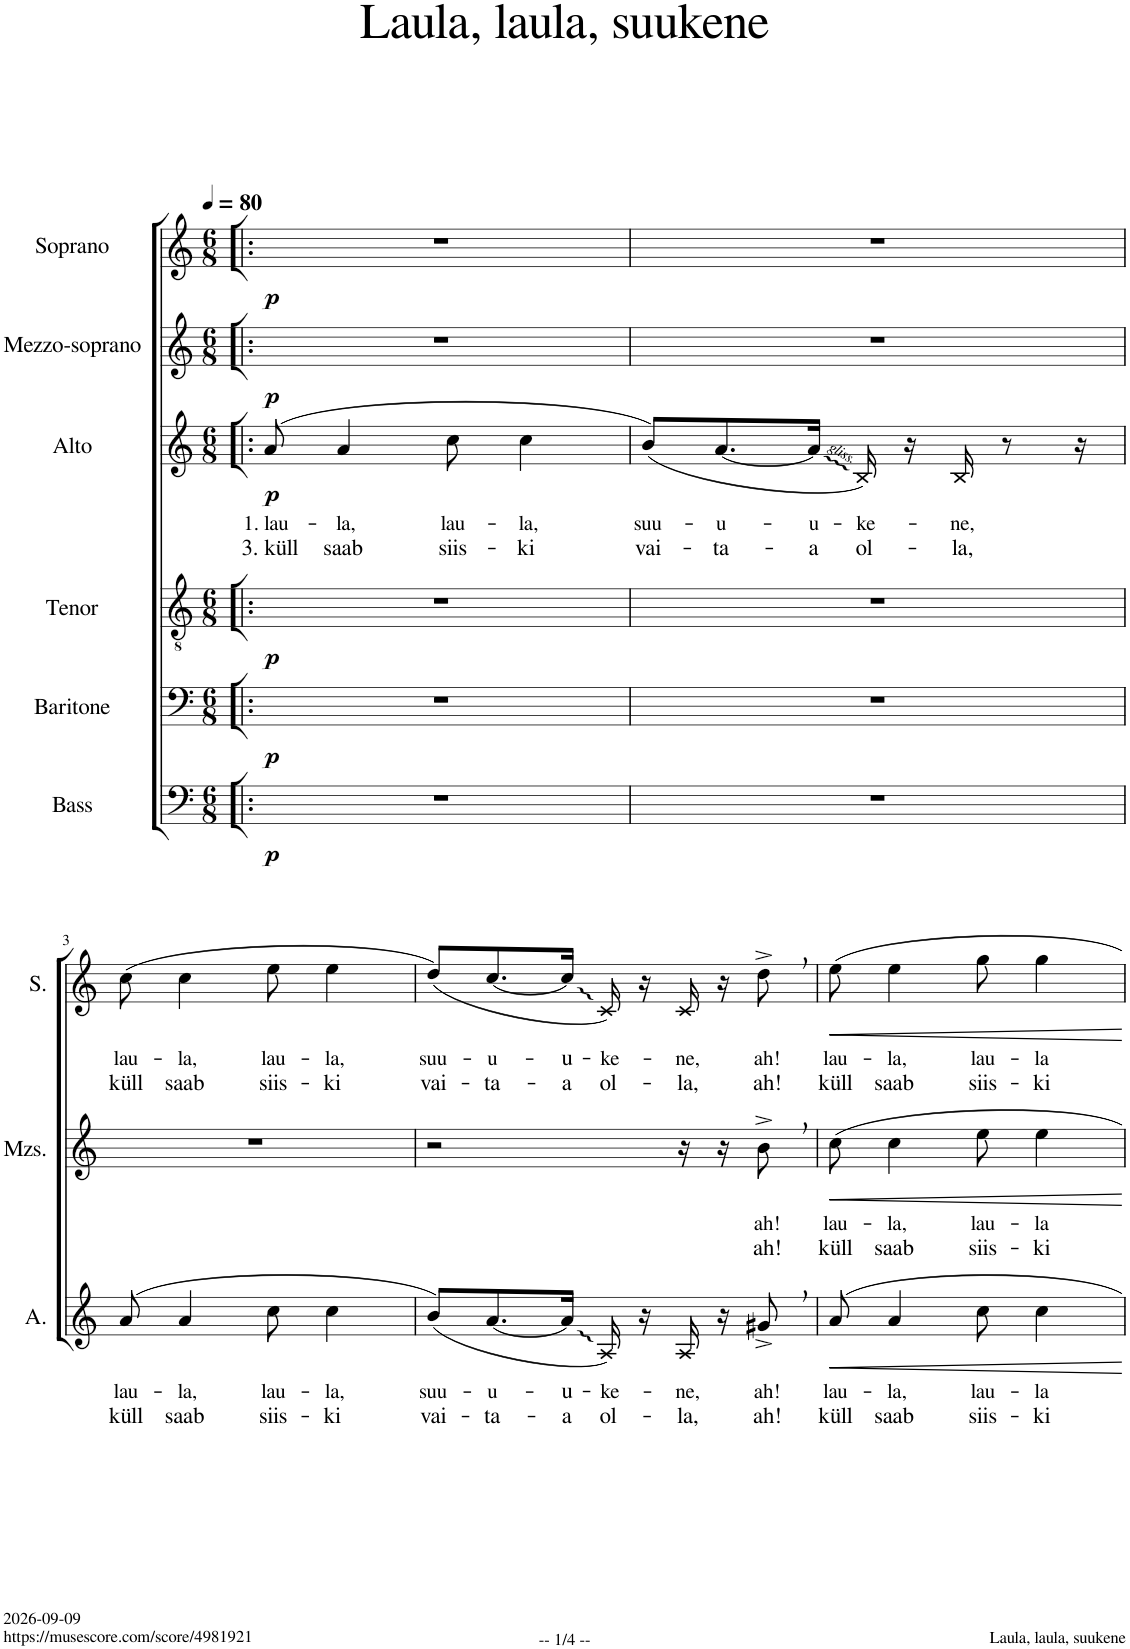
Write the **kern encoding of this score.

**kern	**dynam	**kern	**dynam	**kern	**dynam	**kern	**text	**text	**dynam	**kern	**text	**text	**dynam	**kern	**text	**text	**dynam
*part6	*part6	*part5	*part5	*part4	*part4	*part3	*part3	*part3	*part3	*part2	*part2	*part2	*part2	*part1	*part1	*part1	*part1
*staff6	*staff6	*staff5	*staff5	*staff4	*staff4	*staff3	*staff3	*staff3	*staff3	*staff2	*staff2	*staff2	*staff2	*staff1	*staff1	*staff1	*staff1
*I"Bass	*	*I"Baritone	*	*I"Tenor	*	*I"Alto	*	*	*	*I"Mezzo-soprano	*	*	*	*I"Soprano	*	*	*
*I'B.	*	*I'Bar.	*	*I'T.	*	*I'A.	*	*	*	*I'Mzs.	*	*	*	*I'S.	*	*	*
*clefF4	*	*clefF4	*	*clefGv2	*	*clefG2	*	*	*	*clefG2	*	*	*	*clefG2	*	*	*
*k[]	*	*k[]	*	*k[]	*	*k[]	*	*	*	*k[]	*	*	*	*k[]	*	*	*
*M6/8	*	*M6/8	*	*M6/8	*	*M6/8	*	*	*	*M6/8	*	*	*	*M6/8	*	*	*
*MM80	*	*MM80	*	*MM80	*	*MM80	*	*	*	*MM80	*	*	*	*MM80	*	*	*
=1!|:	=1!|:	=1!|:	=1!|:	=1!|:	=1!|:	=1!|:	=1!|:	=1!|:	=1!|:	=1!|:	=1!|:	=1!|:	=1!|:	=1!|:	=1!|:	=1!|:	=1!|:
!	!LO:DY:b	!	!LO:DY:b	!	!LO:DY:b	!	!LO:LY:b	!LO:LY:b	!LO:DY:b	!	!	!	!LO:DY:b	!	!	!	!LO:DY:b
2.r	p	2.r	p	2.r	p	(8a/	1. lau-	3. küll	p	2.r	.	.	p	2.r	.	.	p
!	!	!	!	!	!	!	!LO:LY:b	!LO:LY:b	!	!	!	!	!	!	!	!	!
.	.	.	.	.	.	4a/	-la,	saab	.	.	.	.	.	.	.	.	.
!	!	!	!	!	!	!	!LO:LY:b	!LO:LY:b	!	!	!	!	!	!	!	!	!
.	.	.	.	.	.	8cc\	lau-	siis-	.	.	.	.	.	.	.	.	.
!	!	!	!	!	!	!	!LO:LY:b	!LO:LY:b	!	!	!	!	!	!	!	!	!
.	.	.	.	.	.	4cc\	-la,	-ki	.	.	.	.	.	.	.	.	.
=2	=2	=2	=2	=2	=2	=2	=2	=2	=2	=2	=2	=2	=2	=2	=2	=2	=2
!	!	!	!	!	!	!	!LO:LY:b	!LO:LY:b	!	!	!	!	!	!	!	!	!
2.r	.	2.r	.	2.r	.	(8b/L)	suu-	vai-	.	2.r	.	.	.	2.r	.	.	.
!	!	!	!	!	!	!	!LO:LY:b	!LO:LY:b	!	!	!	!	!	!	!	!	!
.	.	.	.	.	.	[8.a/	-u-	-ta-	.	.	.	.	.	.	.	.	.
!	!	!	!	!	!	!	!LO:LY:b	!LO:LY:b	!	!	!	!	!	!	!	!	!
.	.	.	.	.	.	16a/Jk]	-u-	-a	.	.	.	.	.	.	.	.	.
!	!	!	!	!	!	!	!LO:LY:b	!LO:LY:b	!	!	!	!	!	!	!	!	!
.	.	.	.	.	.	16B/)	-ke-	ol-	.	.	.	.	.	.	.	.	.
.	.	.	.	.	.	16r	.	.	.	.	.	.	.	.	.	.	.
!	!	!	!	!	!	!	!LO:LY:b	!LO:LY:b	!	!	!	!	!	!	!	!	!
.	.	.	.	.	.	16B/	-ne,	-la,	.	.	.	.	.	.	.	.	.
.	.	.	.	.	.	8r	.	.	.	.	.	.	.	.	.	.	.
.	.	.	.	.	.	16r	.	.	.	.	.	.	.	.	.	.	.
!!LO:LB:g=z
=3	=3	=3	=3	=3	=3	=3	=3	=3	=3	=3	=3	=3	=3	=3	=3	=3	=3
!	!	!	!	!	!	!	!LO:LY:b	!LO:LY:b	!	!	!	!	!	!	!LO:LY:b	!LO:LY:b	!
2.r	.	2.r	.	2.r	.	(8a/	lau-	küll	.	2.r	.	.	.	(8cc\	lau-	küll	.
!	!	!	!	!	!	!	!LO:LY:b	!LO:LY:b	!	!	!	!	!	!	!LO:LY:b	!LO:LY:b	!
.	.	.	.	.	.	4a/	-la,	saab	.	.	.	.	.	4cc\	-la,	saab	.
!	!	!	!	!	!	!	!LO:LY:b	!LO:LY:b	!	!	!	!	!	!	!LO:LY:b	!LO:LY:b	!
.	.	.	.	.	.	8cc\	lau-	siis-	.	.	.	.	.	8ee\	lau-	siis-	.
!	!	!	!	!	!	!	!LO:LY:b	!LO:LY:b	!	!	!	!	!	!	!LO:LY:b	!LO:LY:b	!
.	.	.	.	.	.	4cc\	-la,	-ki	.	.	.	.	.	4ee\	-la,	-ki	.
=4	=4	=4	=4	=4	=4	=4	=4	=4	=4	=4	=4	=4	=4	=4	=4	=4	=4
!	!	!	!	!	!	!	!LO:LY:b	!LO:LY:b	!	!	!	!	!	!	!LO:LY:b	!LO:LY:b	!
2.r	.	2.r	.	2.r	.	(8b/L)	suu-	vai-	.	2r	.	.	.	(8dd/L)	suu-	vai-	.
!	!	!	!	!	!	!	!LO:LY:b	!LO:LY:b	!	!	!	!	!	!	!LO:LY:b	!LO:LY:b	!
.	.	.	.	.	.	[8.a/	-u-	-ta-	.	.	.	.	.	[8.cc/	-u-	-ta-	.
!	!	!	!	!	!	!	!LO:LY:b	!LO:LY:b	!	!	!	!	!	!	!LO:LY:b	!LO:LY:b	!
.	.	.	.	.	.	16a/Jk]	-u-	-a	.	.	.	.	.	16cc/Jk]	-u-	-a	.
!	!	!	!	!	!	!	!LO:LY:b	!LO:LY:b	!	!	!	!	!	!	!LO:LY:b	!LO:LY:b	!
.	.	.	.	.	.	16A/)	-ke-	ol-	.	.	.	.	.	16c/)	-ke-	ol-	.
.	.	.	.	.	.	16r	.	.	.	.	.	.	.	16r	.	.	.
!	!	!	!	!	!	!	!LO:LY:b	!LO:LY:b	!	!	!	!	!	!	!LO:LY:b	!LO:LY:b	!
.	.	.	.	.	.	16A/	-ne,	-la,	.	16r	.	.	.	16c/	-ne,	-la,	.
.	.	.	.	.	.	16r	.	.	.	16r	.	.	.	16r	.	.	.
!	!	!	!	!	!	!	!LO:LY:b	!LO:LY:b	!	!	!LO:LY:b	!LO:LY:b	!	!	!LO:LY:b	!LO:LY:b	!
.	.	.	.	.	.	8g#X^,/	ah!	ah!	.	8b^,\	ah!	ah!	.	8dd^,\	ah!	ah!	.
=5	=5	=5	=5	=5	=5	=5	=5	=5	=5	=5	=5	=5	=5	=5	=5	=5	=5
!	!	!	!	!	!	!	!LO:LY:b	!LO:LY:b	!	!	!LO:LY:b	!LO:LY:b	!	!	!LO:LY:b	!LO:LY:b	!
2.r	.	2.r	.	2.r	.	8a/	lau-	küll	.	8cc\	lau-	küll	.	8ee\	lau-	küll	.
!	!	!	!	!	!	!	!LO:LY:b	!LO:LY:b	!	!	!LO:LY:b	!LO:LY:b	!	!	!LO:LY:b	!LO:LY:b	!
.	.	.	.	.	.	4a/	-la,	saab	.	4cc\	-la,	saab	.	4ee\	-la,	saab	.
!	!	!	!	!	!	!	!LO:LY:b	!LO:LY:b	!	!	!LO:LY:b	!LO:LY:b	!	!	!LO:LY:b	!LO:LY:b	!
.	.	.	.	.	.	8cc\	lau-	siis-	.	8ee\	lau-	siis-	.	8gg\	lau-	siis-	.
!	!	!	!	!	!	!	!LO:LY:b	!LO:LY:b	!	!	!LO:LY:b	!LO:LY:b	!	!	!LO:LY:b	!LO:LY:b	!
.	.	.	.	.	.	4cc\	-la	-ki	.	4ee\	-la	-ki	.	4gg\	-la	-ki	.
=	=	=	=	=	=	=	=	=	=	=	=	=	=	=	=	=	=
*-	*-	*-	*-	*-	*-	*-	*-	*-	*-	*-	*-	*-	*-	*-	*-	*-	*-
